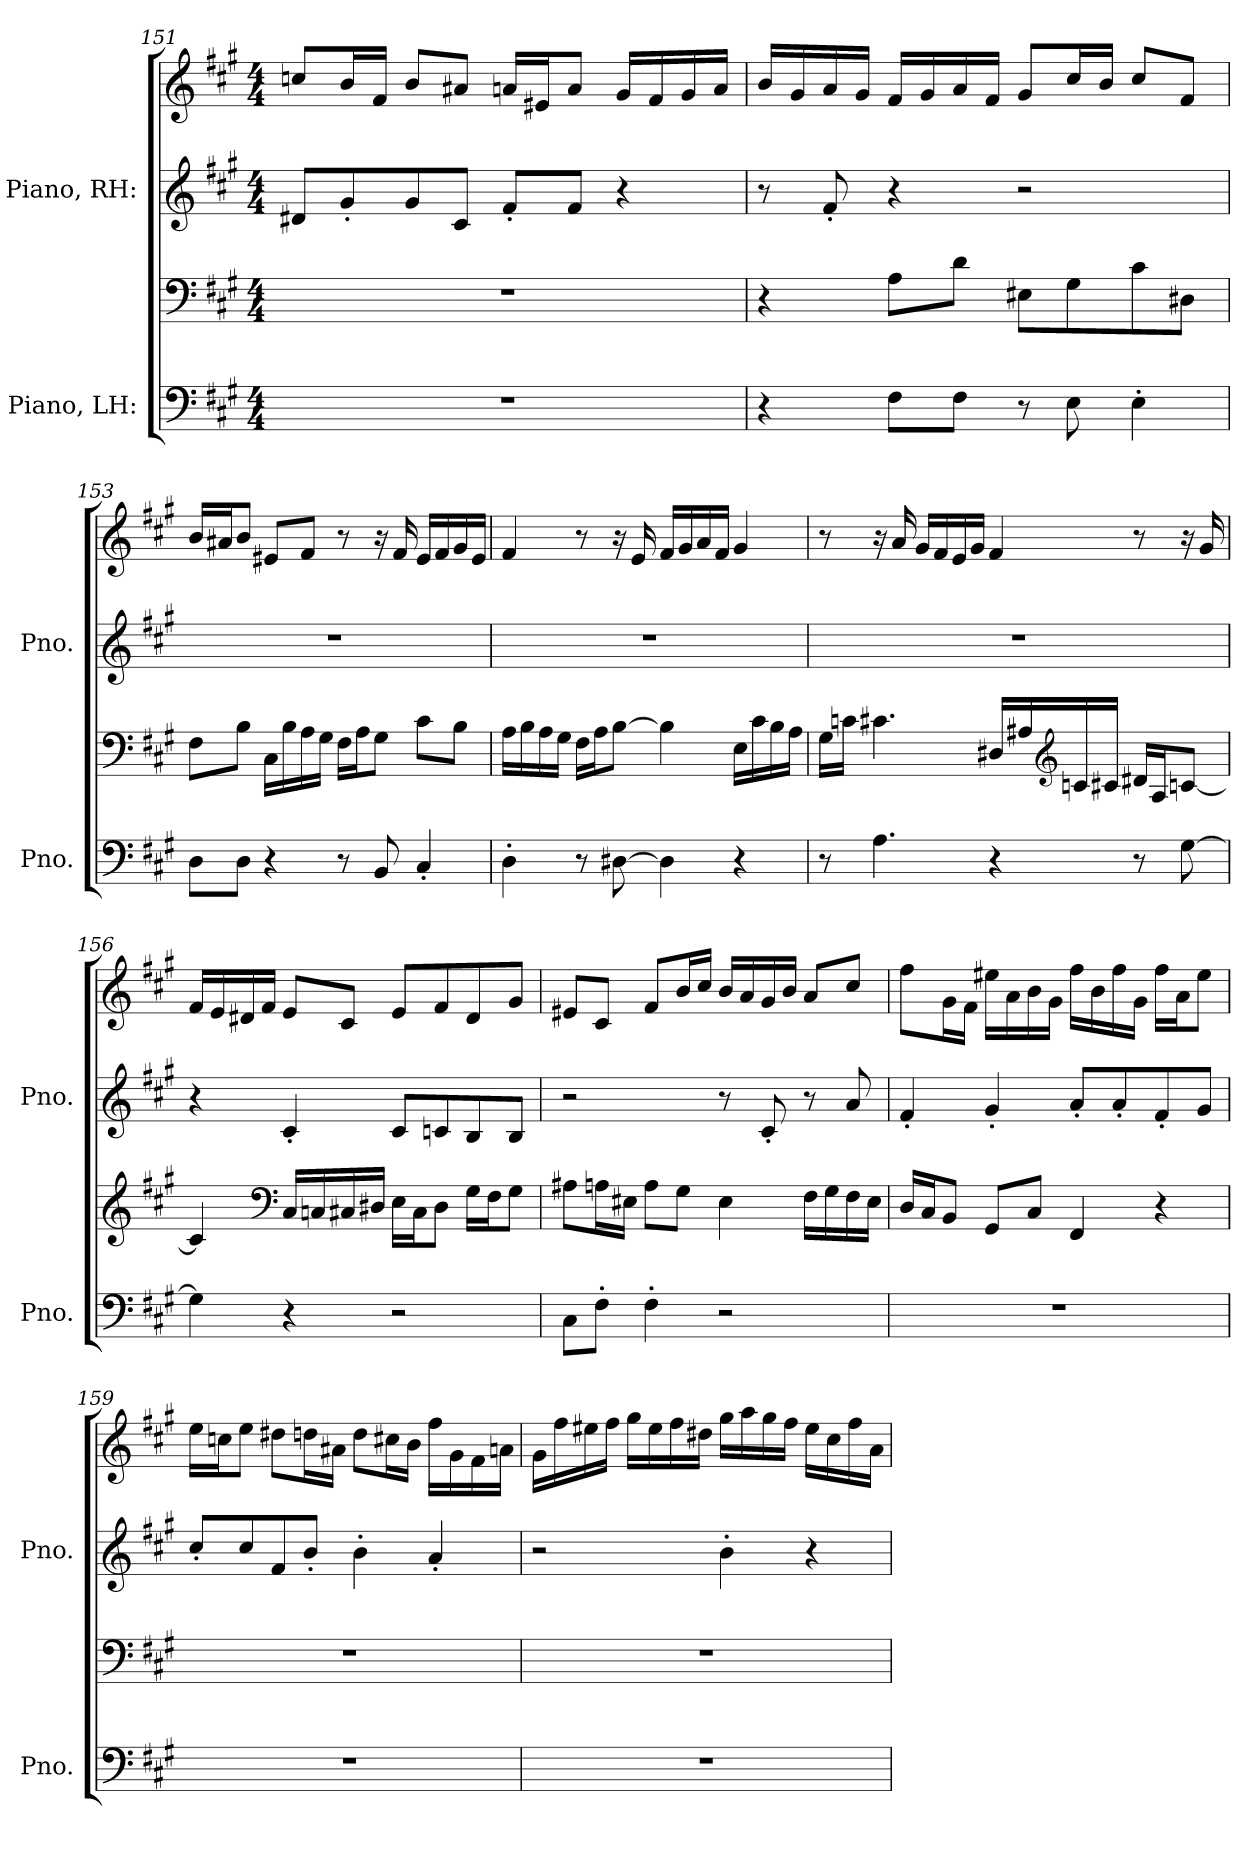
**kern	**kern	**kern	**kern
*part2	*part2	*part1	*part1
*staff4	*staff3	*staff2	*staff1
*I"Piano, LH:	*	*I"Piano, RH:	*
*I'Pno.	*	*I'Pno.	*
!!LO:LB:g=z
*clefF4	*clefF4	*clefG2	*clefG2
*k[f#c#g#]	*k[f#c#g#]	*k[f#c#g#]	*k[f#c#g#]
*M4/4	*M4/4	*M4/4	*M4/4
=151	=151	=151	=151
1r	1r	8d#X/L	8ccn/L
.	.	8g#'/	16b/L
.	.	.	16f#/JJ
.	.	8g#/	8b/L
.	.	8c#/J	8a#X/J
.	.	8f#'/L	16an/LL
.	.	.	16e#X/J
.	.	8f#/J	8a/J
.	.	4r	16g#/LL
.	.	.	16f#/
.	.	.	16g#/
.	.	.	16a/JJ
=152	=152	=152	=152
4r	4r	8r	16b/LL
.	.	.	16g#/
.	.	8f#'/	16a/
.	.	.	16g#/JJ
8F#\L	8A\L	4r	16f#/LL
.	.	.	16g#/
8F#\J	8d\J	.	16a/
.	.	.	16f#/JJ
8r	8E#X\L	2r	8g#/L
8E\	8G#\	.	16cc#/L
.	.	.	16b/JJ
4E'\	8c#\	.	8cc#/L
.	8D#X\J	.	8f#/J
!!LO:LB:g=z
=153	=153	=153	=153
8D\L	8F#\L	1r	16b/LL
.	.	.	16a#X/J
8D\J	8B\J	.	8b/J
4r	16C#\LL	.	8e#X/L
.	16B\	.	.
.	16A\	.	8f#/J
.	16G#\JJ	.	.
8r	16F#\LL	.	8r
.	16A\J	.	.
8BB/	8G#\J	.	16r
.	.	.	16f#/
4C#'/	8c#\L	.	16e#/LL
.	.	.	16f#/
.	8B\J	.	16g#/
.	.	.	16e#/JJ
=154	=154	=154	=154
4D'\	16A\LL	1r	4f#/
.	16B\	.	.
.	16A\	.	.
.	16G#\JJ	.	.
8r	16F#\LL	.	8r
.	16A\J	.	.
[8D#X\	[8B\J	.	16r
.	.	.	16e/
4D#\]	4B\]	.	16f#/LL
.	.	.	16g#/
.	.	.	16a/
.	.	.	16f#/JJ
4r	16E\LL	.	4g#/
.	16c#\	.	.
.	16B\	.	.
.	16A\JJ	.	.
!!LO:PB:g=z
=155	=155	=155	=155
8r	16G#\LL	1r	8r
.	16cn\JJ	.	.
4.A\	4.c#X\	.	16r
.	.	.	16a/
.	.	.	16g#/LL
.	.	.	16f#/
.	.	.	16e/
.	.	.	16g#/JJ
4r	16D#X/LL	.	4f#/
.	16A#X/	.	.
*	*clefG2	*	*
.	16cn/	.	.
.	16c#X/JJ	.	.
8r	16d#X/LL	.	8r
.	16A#/J	.	.
[8G#\	[8cn/J	.	16r
.	.	.	16g#/
=156	=156	=156	=156
4G#\]	4c/]	4r	16f#/LL
.	.	.	16e/
.	.	.	16d#X/
.	.	.	16f#/JJ
*	*clefF4	*	*
4r	16C#/LL	4c#'/	8e/L
.	16Cn/	.	.
.	16C#X/	.	8c#/J
.	16D#X/JJ	.	.
2r	16E\LL	8c#/L	8e/L
.	16C#\J	.	.
.	8D#\J	8cn/	8f#/
.	16G#\LL	8B/	8d#/
.	16F#\J	.	.
.	8G#\J	8B/J	8g#/J
!!LO:LB:g=z
=157	=157	=157	=157
8C#\L	8A#X\L	2r	8e#X/L
8F#'\J	16An\L	.	8c#/J
.	16E#X\JJ	.	.
4F#'\	8A\L	.	8f#/L
.	8G#\J	.	16b/L
.	.	.	16cc#/JJ
2r	4E#\	8r	16b/LL
.	.	.	16a/
.	.	8c#'/	16g#/
.	.	.	16b/JJ
.	16F#\LL	8r	8a/L
.	16G#\	.	.
.	16F#\	8a/	8cc#/J
.	16E#\JJ	.	.
=158	=158	=158	=158
1r	16D/LL	4f#'/	8ff#\L
.	16C#/J	.	.
.	8BB/J	.	16g#\L
.	.	.	16f#\JJ
.	8GG#/L	4g#'/	16ee#X\LL
.	.	.	16a\
.	8C#/J	.	16b\
.	.	.	16g#\JJ
.	4FF#/	8a'/L	16ff#\LL
.	.	.	16b\
.	.	8a'/	16ff#\
.	.	.	16g#\JJ
.	4r	8f#'/	16ff#\LL
.	.	.	16a\J
.	.	8g#/J	8ee#\J
!!LO:LB:g=z
=159	=159	=159	=159
1r	1r	8cc#'/L	16ee\LL
.	.	.	16ccn\J
.	.	8cc#/	8ee\J
.	.	8f#/	8dd#X\L
.	.	8b'/J	16ddn\L
.	.	.	16a#X\JJ
.	.	4b'\	8dd\L
.	.	.	16cc#X\L
.	.	.	16b\JJ
.	.	4a'/	16ff#\LL
.	.	.	16g#\
.	.	.	16f#\
.	.	.	16an\JJ
=160	=160	=160	=160
1r	1r	2r	16g#\LL
.	.	.	16ff#\
.	.	.	16ee#X\
.	.	.	16ff#\JJ
.	.	.	16gg#\LL
.	.	.	16ee#\
.	.	.	16ff#\
.	.	.	16dd#X\JJ
.	.	4b'\	16gg#\LL
.	.	.	16aa\
.	.	.	16gg#\
.	.	.	16ff#\JJ
.	.	4r	16ee#\LL
.	.	.	16cc#\
.	.	.	16ff#\
.	.	.	16a\JJ
=	=	=	=
*-	*-	*-	*-
